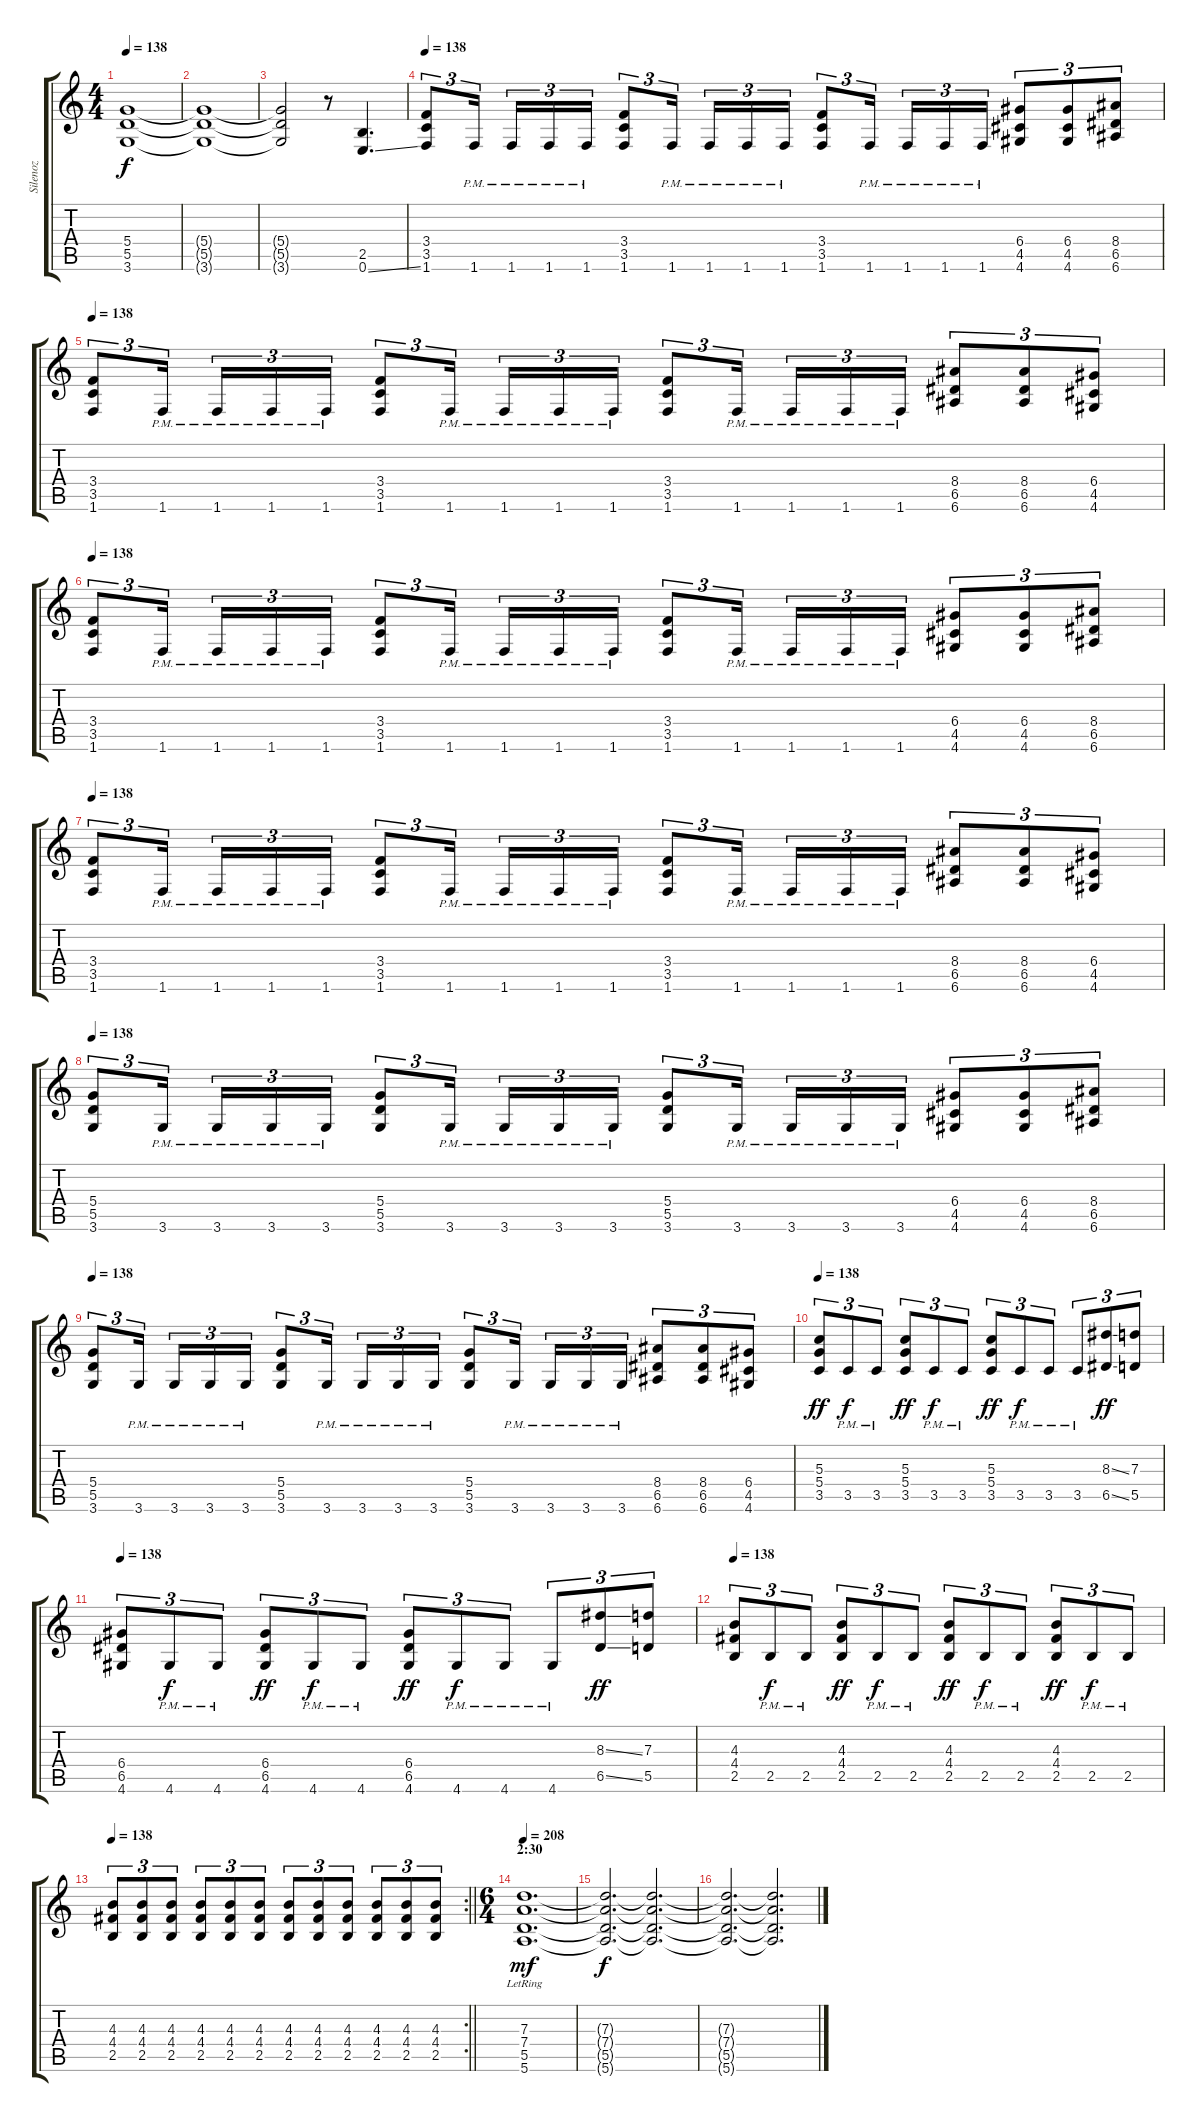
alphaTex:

\track ("Silenoz" "Silenoz") {instrument distortionguitar}
\staff {score tabs}
\tuning (E4 B3 G3 D3 A2 E2) {hide}
\ts (4 4)
\tempo 138
\clef g2
\ks c
(5.4{t} 5.5{t} 3.6{t}).1{dy f} |
(5.4{t} 5.5{t} 3.6{t}).1 |
(5.4{t} 5.5{t} 3.6{t}).2 r.8 (2.5 0.6{ss}).4{d} |
\tempo 138
(3.4 3.5 1.6).8{tu (3 2)} 1.6{pm}.16{tu (3 2) beam splitsecondary} 1.6{pm}.16{tu (3 2)} 1.6{pm}.16{tu (3 2)} 1.6{pm}.16{tu (3 2)} (3.4 3.5 1.6).8{tu (3 2)} 1.6{pm}.16{tu (3 2) beam splitsecondary} 1.6{pm}.16{tu (3 2)} 1.6{pm}.16{tu (3 2)} 1.6{pm}.16{tu (3 2)} (3.4 3.5 1.6).8{tu (3 2)} 1.6{pm}.16{tu (3 2) beam splitsecondary} 1.6{pm}.16{tu (3 2)} 1.6{pm}.16{tu (3 2)} 1.6{pm}.16{tu (3 2)} (6.4 4.5 4.6).8{tu (3 2)} (6.4 4.5 4.6).8{tu (3 2)} (8.4 6.5 6.6).8{tu (3 2)} |
\tempo 138
(3.4 3.5 1.6).8{tu (3 2)} 1.6{pm}.16{tu (3 2) beam splitsecondary} 1.6{pm}.16{tu (3 2)} 1.6{pm}.16{tu (3 2)} 1.6{pm}.16{tu (3 2)} (3.4 3.5 1.6).8{tu (3 2)} 1.6{pm}.16{tu (3 2) beam splitsecondary} 1.6{pm}.16{tu (3 2)} 1.6{pm}.16{tu (3 2)} 1.6{pm}.16{tu (3 2)} (3.4 3.5 1.6).8{tu (3 2)} 1.6{pm}.16{tu (3 2) beam splitsecondary} 1.6{pm}.16{tu (3 2)} 1.6{pm}.16{tu (3 2)} 1.6{pm}.16{tu (3 2)} (8.4 6.5 6.6).8{tu (3 2)} (8.4 6.5 6.6).8{tu (3 2)} (6.4 4.5 4.6).8{tu (3 2)} |
\tempo 138
(3.4 3.5 1.6).8{tu (3 2)} 1.6{pm}.16{tu (3 2) beam splitsecondary} 1.6{pm}.16{tu (3 2)} 1.6{pm}.16{tu (3 2)} 1.6{pm}.16{tu (3 2)} (3.4 3.5 1.6).8{tu (3 2)} 1.6{pm}.16{tu (3 2) beam splitsecondary} 1.6{pm}.16{tu (3 2)} 1.6{pm}.16{tu (3 2)} 1.6{pm}.16{tu (3 2)} (3.4 3.5 1.6).8{tu (3 2)} 1.6{pm}.16{tu (3 2) beam splitsecondary} 1.6{pm}.16{tu (3 2)} 1.6{pm}.16{tu (3 2)} 1.6{pm}.16{tu (3 2)} (6.4 4.5 4.6).8{tu (3 2)} (6.4 4.5 4.6).8{tu (3 2)} (8.4 6.5 6.6).8{tu (3 2)} |
\tempo 138
(3.4 3.5 1.6).8{tu (3 2)} 1.6{pm}.16{tu (3 2) beam splitsecondary} 1.6{pm}.16{tu (3 2)} 1.6{pm}.16{tu (3 2)} 1.6{pm}.16{tu (3 2)} (3.4 3.5 1.6).8{tu (3 2)} 1.6{pm}.16{tu (3 2) beam splitsecondary} 1.6{pm}.16{tu (3 2)} 1.6{pm}.16{tu (3 2)} 1.6{pm}.16{tu (3 2)} (3.4 3.5 1.6).8{tu (3 2)} 1.6{pm}.16{tu (3 2) beam splitsecondary} 1.6{pm}.16{tu (3 2)} 1.6{pm}.16{tu (3 2)} 1.6{pm}.16{tu (3 2)} (8.4 6.5 6.6).8{tu (3 2)} (8.4 6.5 6.6).8{tu (3 2)} (6.4 4.5 4.6).8{tu (3 2)} |
\tempo 138
(5.4 5.5 3.6).8{tu (3 2)} 3.6{pm}.16{tu (3 2) beam splitsecondary} 3.6{pm}.16{tu (3 2)} 3.6{pm}.16{tu (3 2)} 3.6{pm}.16{tu (3 2)} (5.4 5.5 3.6).8{tu (3 2)} 3.6{pm}.16{tu (3 2) beam splitsecondary} 3.6{pm}.16{tu (3 2)} 3.6{pm}.16{tu (3 2)} 3.6{pm}.16{tu (3 2)} (5.4 5.5 3.6).8{tu (3 2)} 3.6{pm}.16{tu (3 2) beam splitsecondary} 3.6{pm}.16{tu (3 2)} 3.6{pm}.16{tu (3 2)} 3.6{pm}.16{tu (3 2)} (6.4 4.5 4.6).8{tu (3 2)} (6.4 4.5 4.6).8{tu (3 2)} (8.4 6.5 6.6).8{tu (3 2)} |
\tempo 138
(5.4 5.5 3.6).8{tu (3 2)} 3.6{pm}.16{tu (3 2) beam splitsecondary} 3.6{pm}.16{tu (3 2)} 3.6{pm}.16{tu (3 2)} 3.6{pm}.16{tu (3 2)} (5.4 5.5 3.6).8{tu (3 2)} 3.6{pm}.16{tu (3 2) beam splitsecondary} 3.6{pm}.16{tu (3 2)} 3.6{pm}.16{tu (3 2)} 3.6{pm}.16{tu (3 2)} (5.4 5.5 3.6).8{tu (3 2)} 3.6{pm}.16{tu (3 2) beam splitsecondary} 3.6{pm}.16{tu (3 2)} 3.6{pm}.16{tu (3 2)} 3.6{pm}.16{tu (3 2)} (8.4 6.5 6.6).8{tu (3 2)} (8.4 6.5 6.6).8{tu (3 2)} (6.4 4.5 4.6).8{tu (3 2)} |
\tempo 138
(5.3 5.4 3.5).8{tu (3 2) dy ff} 3.5{pm}.8{tu (3 2) dy f} 3.5{pm}.8{tu (3 2)} (5.3 5.4 3.5).8{tu (3 2) dy ff} 3.5{pm}.8{tu (3 2) dy f} 3.5{pm}.8{tu (3 2)} (5.3 5.4 3.5).8{tu (3 2) dy ff} 3.5{pm}.8{tu (3 2) dy f} 3.5{pm}.8{tu (3 2)} 3.5{pm}.8{tu (3 2)} (8.3{ss} 6.5{ss}).8{tu (3 2) dy ff} (7.3 5.5).8{tu (3 2)} |
\tempo 138
(6.4 6.5 4.6).8{tu (3 2)} 4.6{pm}.8{tu (3 2) dy f} 4.6{pm}.8{tu (3 2)} (6.4 6.5 4.6).8{tu (3 2) dy ff} 4.6{pm}.8{tu (3 2) dy f} 4.6{pm}.8{tu (3 2)} (6.4 6.5 4.6).8{tu (3 2) dy ff} 4.6{pm}.8{tu (3 2) dy f} 4.6{pm}.8{tu (3 2)} 4.6{pm}.8{tu (3 2)} (8.3{ss} 6.5{ss}).8{tu (3 2) dy ff} (7.3 5.5).8{tu (3 2)} |
\tempo 138
(4.3 4.4 2.5).8{tu (3 2)} 2.5{pm}.8{tu (3 2) dy f} 2.5{pm}.8{tu (3 2)} (4.3 4.4 2.5).8{tu (3 2) dy ff} 2.5{pm}.8{tu (3 2) dy f} 2.5{pm}.8{tu (3 2)} (4.3 4.4 2.5).8{tu (3 2) dy ff} 2.5{pm}.8{tu (3 2) dy f} 2.5{pm}.8{tu (3 2)} (4.3 4.4 2.5).8{tu (3 2) dy ff} 2.5{pm}.8{tu (3 2) dy f} 2.5{pm}.8{tu (3 2)} |
\rc 2
\tempo 138
\barLineRight lightlight
(4.3 4.4 2.5).8{tu (3 2)} (4.3 4.4 2.5).8{tu (3 2)} (4.3 4.4 2.5).8{tu (3 2)} (4.3 4.4 2.5).8{tu (3 2)} (4.3 4.4 2.5).8{tu (3 2)} (4.3 4.4 2.5).8{tu (3 2)} (4.3 4.4 2.5).8{tu (3 2)} (4.3 4.4 2.5).8{tu (3 2)} (4.3 4.4 2.5).8{tu (3 2)} (4.3 4.4 2.5).8{tu (3 2)} (4.3 4.4 2.5).8{tu (3 2)} (4.3 4.4 2.5).8{tu (3 2)} |
\ts (6 4)
\section ("" "2:30")
\tempo 208
(7.3{lr} 7.4{lr} 5.5{lr} 5.6{lr}).1{d dy mf} |
(7.3{t} 7.4{t} 5.5{t} 5.6{t}).2{d dy f} (7.3{t} 7.4{t} 5.5{t} 5.6{t}).2{d} |
(7.3{t} 7.4{t} 5.5{t} 5.6{t}).2{d} (7.3{t} 7.4{t} 5.5{t} 5.6{t}).2{d}
